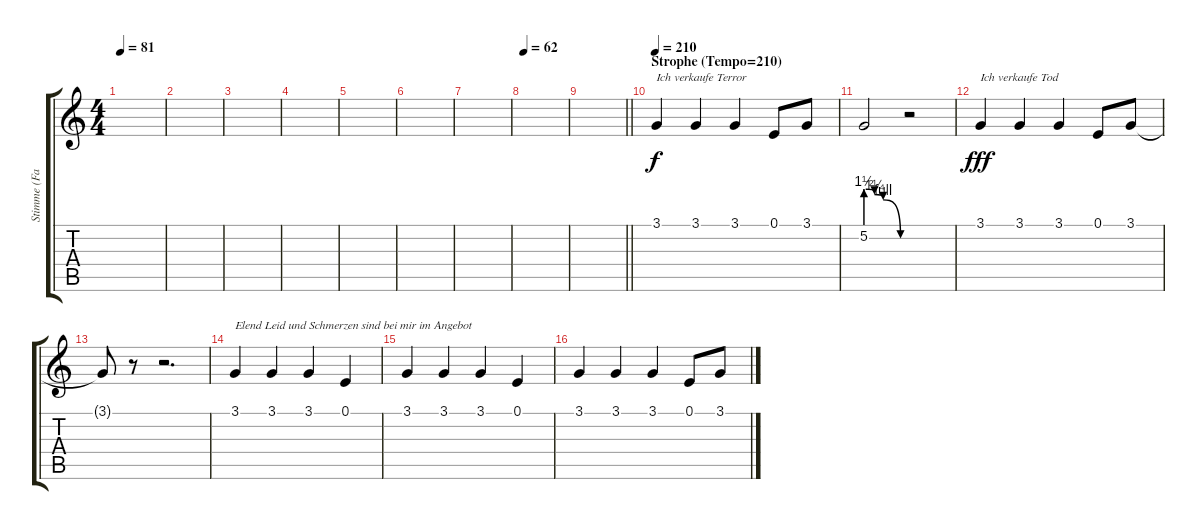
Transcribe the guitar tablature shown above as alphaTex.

\track ("Stimme (Farin)" "Stimme (Fa") {instrument tenorsax}
\staff {score tabs}
\tuning (E4 B3 G3 D3 A2 E2) {hide}
\ts (4 4)
\tempo 81
\clef g2
\ks c
|
|
|
|
|
|
|
\tempo 62
|
\barLineRight lightlight
|
\section ("" "Strophe (Tempo=210)")
\tempo 210
3.1.4{txt "Ich verkaufe Terror"} 3.1.4 3.1.4 0.1.8 3.1.8 |
5.2{be (custom 0 6 15 5 30 4 60 0)}.2{dy f} r.2 |
3.1.4{txt "Ich verkaufe Tod" dy fff} 3.1.4 3.1.4 0.1.8 3.1.8 |
3.1{t}.8 r.8 r.2{d} |
3.1.4{txt "Elend Leid und Schmerzen sind bei mir im Angebot"} 3.1.4 3.1.4 0.1.4 |
3.1.4 3.1.4 3.1.4 0.1.4 |
3.1.4 3.1.4 3.1.4 0.1.8 3.1.8
